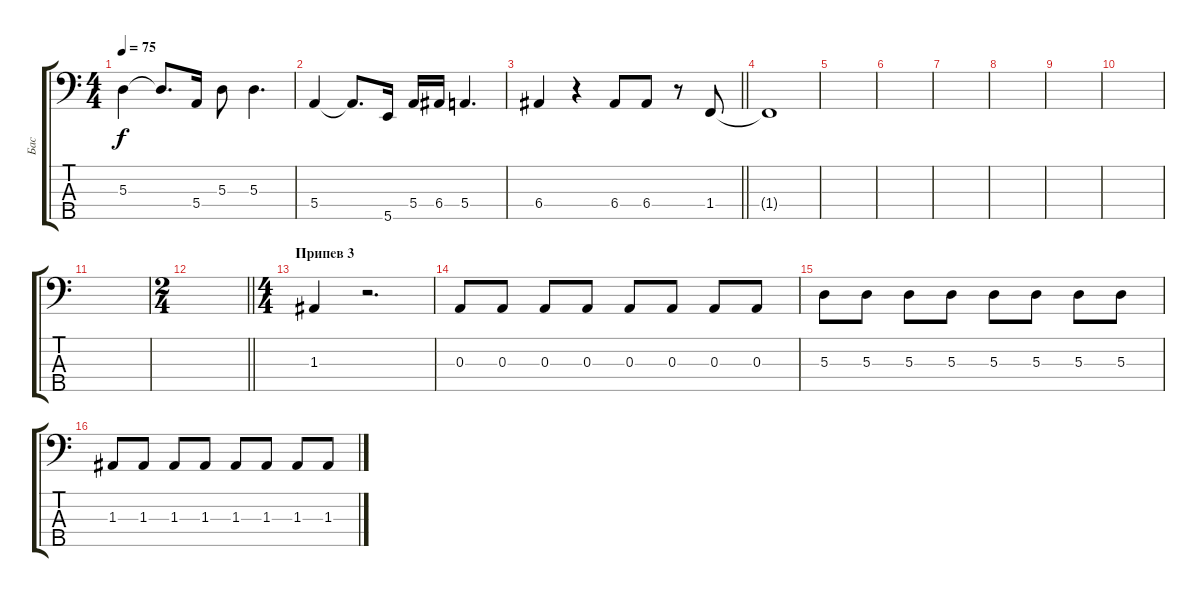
\track ("Бас" "Бас") {instrument electricbassfinger}
\staff {score tabs}
\tuning (G2 D2 A1 E1 B0) {hide}
\ts (4 4)
\tempo 75
\clef f4
\ks c
5.3.4{dy f} 5.3{t}.8{d} 5.4.16 5.3.8 5.3.4{d} |
5.4.4 5.4{t}.8{d} 5.5.16 5.4.16 6.4.16 5.4.4{d} |
\barLineRight lightlight
6.4.4 r.4 6.4.8 6.4.8 r.8 1.4.8 |
\section ("" "")
1.4{t}.1 |
|
|
|
|
|
|
|
\ts (2 4)
\barLineRight lightlight
|
\ts (4 4)
\section ("" "Припев 3")
1.3.4 r.2{d} |
0.3.8 0.3.8 0.3.8 0.3.8 0.3.8 0.3.8 0.3.8 0.3.8 |
5.3.8 5.3.8 5.3.8 5.3.8 5.3.8 5.3.8 5.3.8 5.3.8 |
1.3.8 1.3.8 1.3.8 1.3.8 1.3.8 1.3.8 1.3.8 1.3.8
